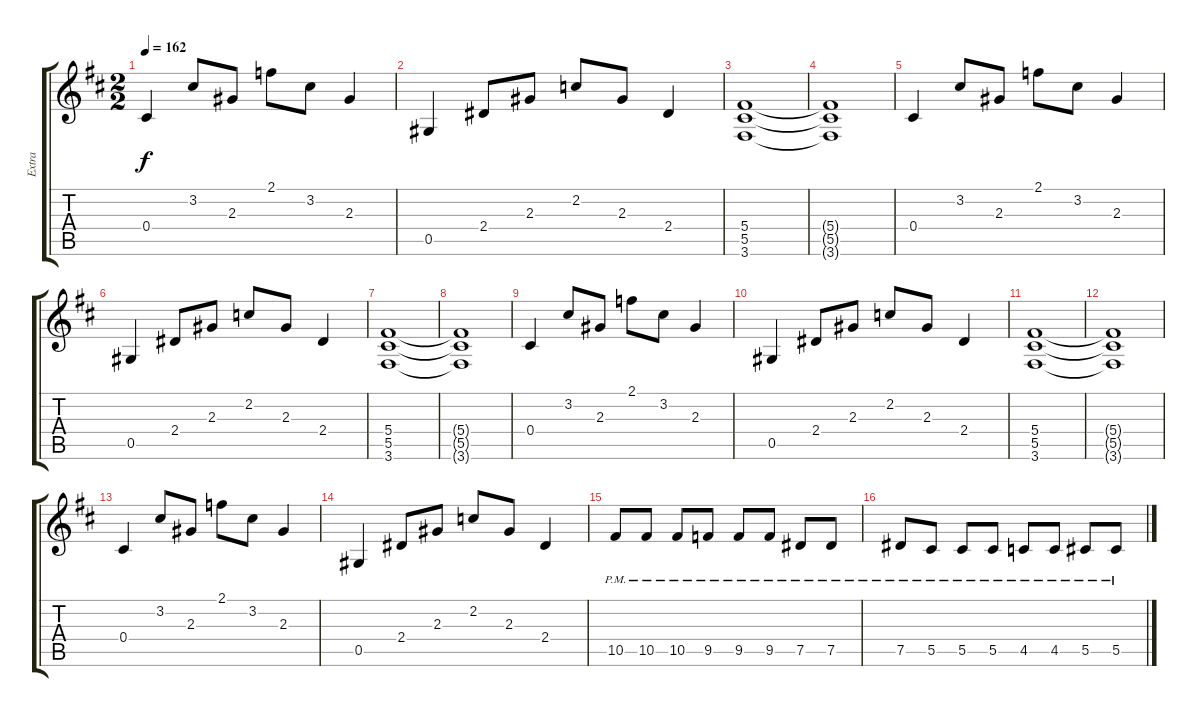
\track ("Extra" "Extra") {instrument distortionguitar}
\staff {score tabs}
\tuning (Eb4 Bb3 Gb3 Db3 Ab2 Eb2) {hide}
\ts (2 2)
\tempo 162
\clef g2
\ks d
0.4.4{dy f} 3.2.8 2.3.8 2.1.8 3.2.8 2.3.4 |
0.5.4 2.4.8 2.3.8 2.2.8 2.3.8 2.4.4 |
(5.4 5.5 3.6).1 |
(5.4{t} 5.5{t} 3.6{t}).1 |
0.4.4 3.2.8 2.3.8 2.1.8 3.2.8 2.3.4 |
0.5.4 2.4.8 2.3.8 2.2.8 2.3.8 2.4.4 |
(5.4 5.5 3.6).1 |
(5.4{t} 5.5{t} 3.6{t}).1 |
0.4.4 3.2.8 2.3.8 2.1.8 3.2.8 2.3.4 |
0.5.4 2.4.8 2.3.8 2.2.8 2.3.8 2.4.4 |
(5.4 5.5 3.6).1 |
(5.4{t} 5.5{t} 3.6{t}).1 |
0.4.4 3.2.8 2.3.8 2.1.8 3.2.8 2.3.4 |
0.5.4 2.4.8 2.3.8 2.2.8 2.3.8 2.4.4 |
10.5{pm}.8 10.5{pm}.8 10.5{pm}.8 9.5{pm}.8 9.5{pm}.8 9.5{pm}.8 7.5{pm}.8 7.5{pm}.8 |
7.5{pm}.8 5.5{pm}.8 5.5{pm}.8 5.5{pm}.8 4.5{pm}.8 4.5{pm}.8 5.5{pm}.8 5.5{pm}.8
